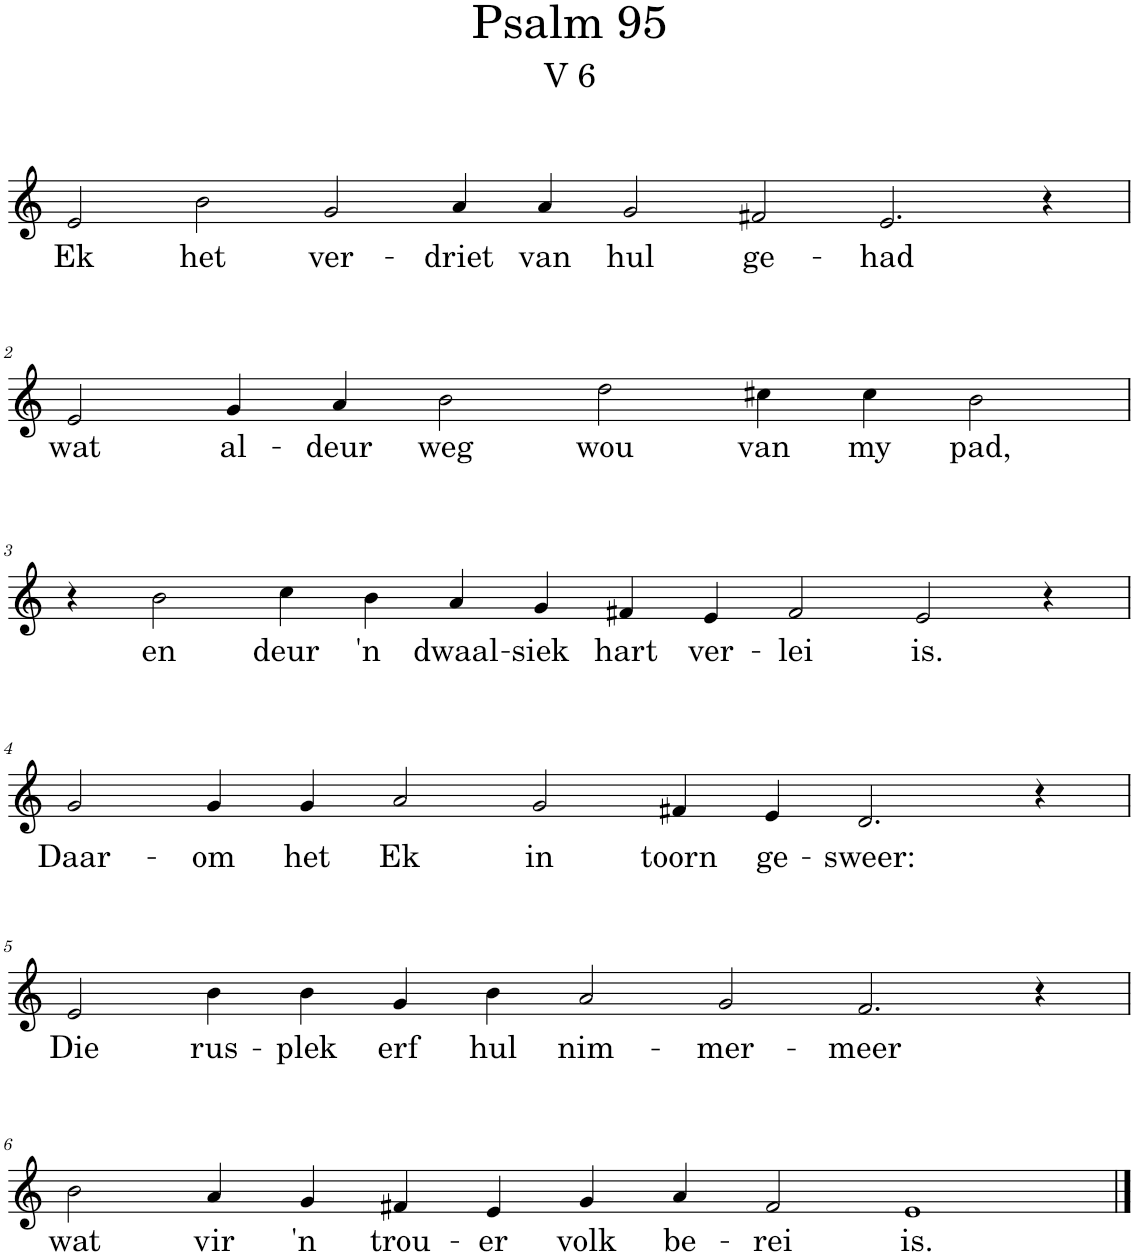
**kern	**text
*part1	*part1
*staff1	*staff1
*I"Pipe Organ	*
*I'Org.	*
*clefG2	*
*k[]	*
*M16/4	*
=1	=1
!	!LO:LY:b
2e/	Ek
!	!LO:LY:b
2b\	het
!	!LO:LY:b
2g/	ver-
!	!LO:LY:b
4a/	-driet
!	!LO:LY:b
4a/	van
!	!LO:LY:b
2g/	hul
!	!LO:LY:b
2f#X/	ge-
!	!LO:LY:b
2.e/	-had
4r	.
!!LO:LB:g=z
=2	=2
*M12/4	*
!	!LO:LY:b
2e/	wat
!	!LO:LY:b
4g/	al-
!	!LO:LY:b
4a/	-deur
!	!LO:LY:b
2b\	weg
!	!LO:LY:b
2dd\	wou
!	!LO:LY:b
4cc#X\	van
!	!LO:LY:b
4cc#\	my
!	!LO:LY:b
2b\	pad,
!!LO:LB:g=z
=3	=3
*M14/4	*
4r	.
!	!LO:LY:b
2b\	en
!	!LO:LY:b
4cc\	deur
!	!LO:LY:b
4b\	'n
!	!LO:LY:b
4a/	dwaal-
!	!LO:LY:b
4g/	-siek
!	!LO:LY:b
4f#X/	hart
!	!LO:LY:b
4e/	ver-
!	!LO:LY:b
2f#/	-lei
!	!LO:LY:b
2e/	is.
4r	.
!!LO:LB:g=z
=4	=4
!	!LO:LY:b
2g/	Daar-
!	!LO:LY:b
4g/	-om
!	!LO:LY:b
4g/	het
!	!LO:LY:b
2a/	Ek
!	!LO:LY:b
2g/	in
!	!LO:LY:b
4f#X/	toorn
!	!LO:LY:b
4e/	ge-
!	!LO:LY:b
2.d/	-sweer:
4r	.
!!LO:LB:g=z
=5	=5
!	!LO:LY:b
2e/	Die
!	!LO:LY:b
4b\	rus-
!	!LO:LY:b
4b\	-plek
!	!LO:LY:b
4g/	erf
!	!LO:LY:b
4b\	hul
!	!LO:LY:b
2a/	nim-
!	!LO:LY:b
2g/	-mer-
!	!LO:LY:b
2.f/	-meer
4r	.
!!LO:LB:g=z
=6	=6
!	!LO:LY:b
2b\	wat
!	!LO:LY:b
4a/	vir
!	!LO:LY:b
4g/	'n
!	!LO:LY:b
4f#X/	trou-
!	!LO:LY:b
4e/	-er
!	!LO:LY:b
4g/	volk
!	!LO:LY:b
4a/	be-
!	!LO:LY:b
2f#/	-rei
!	!LO:LY:b
1e	is.
==	==
*-	*-
